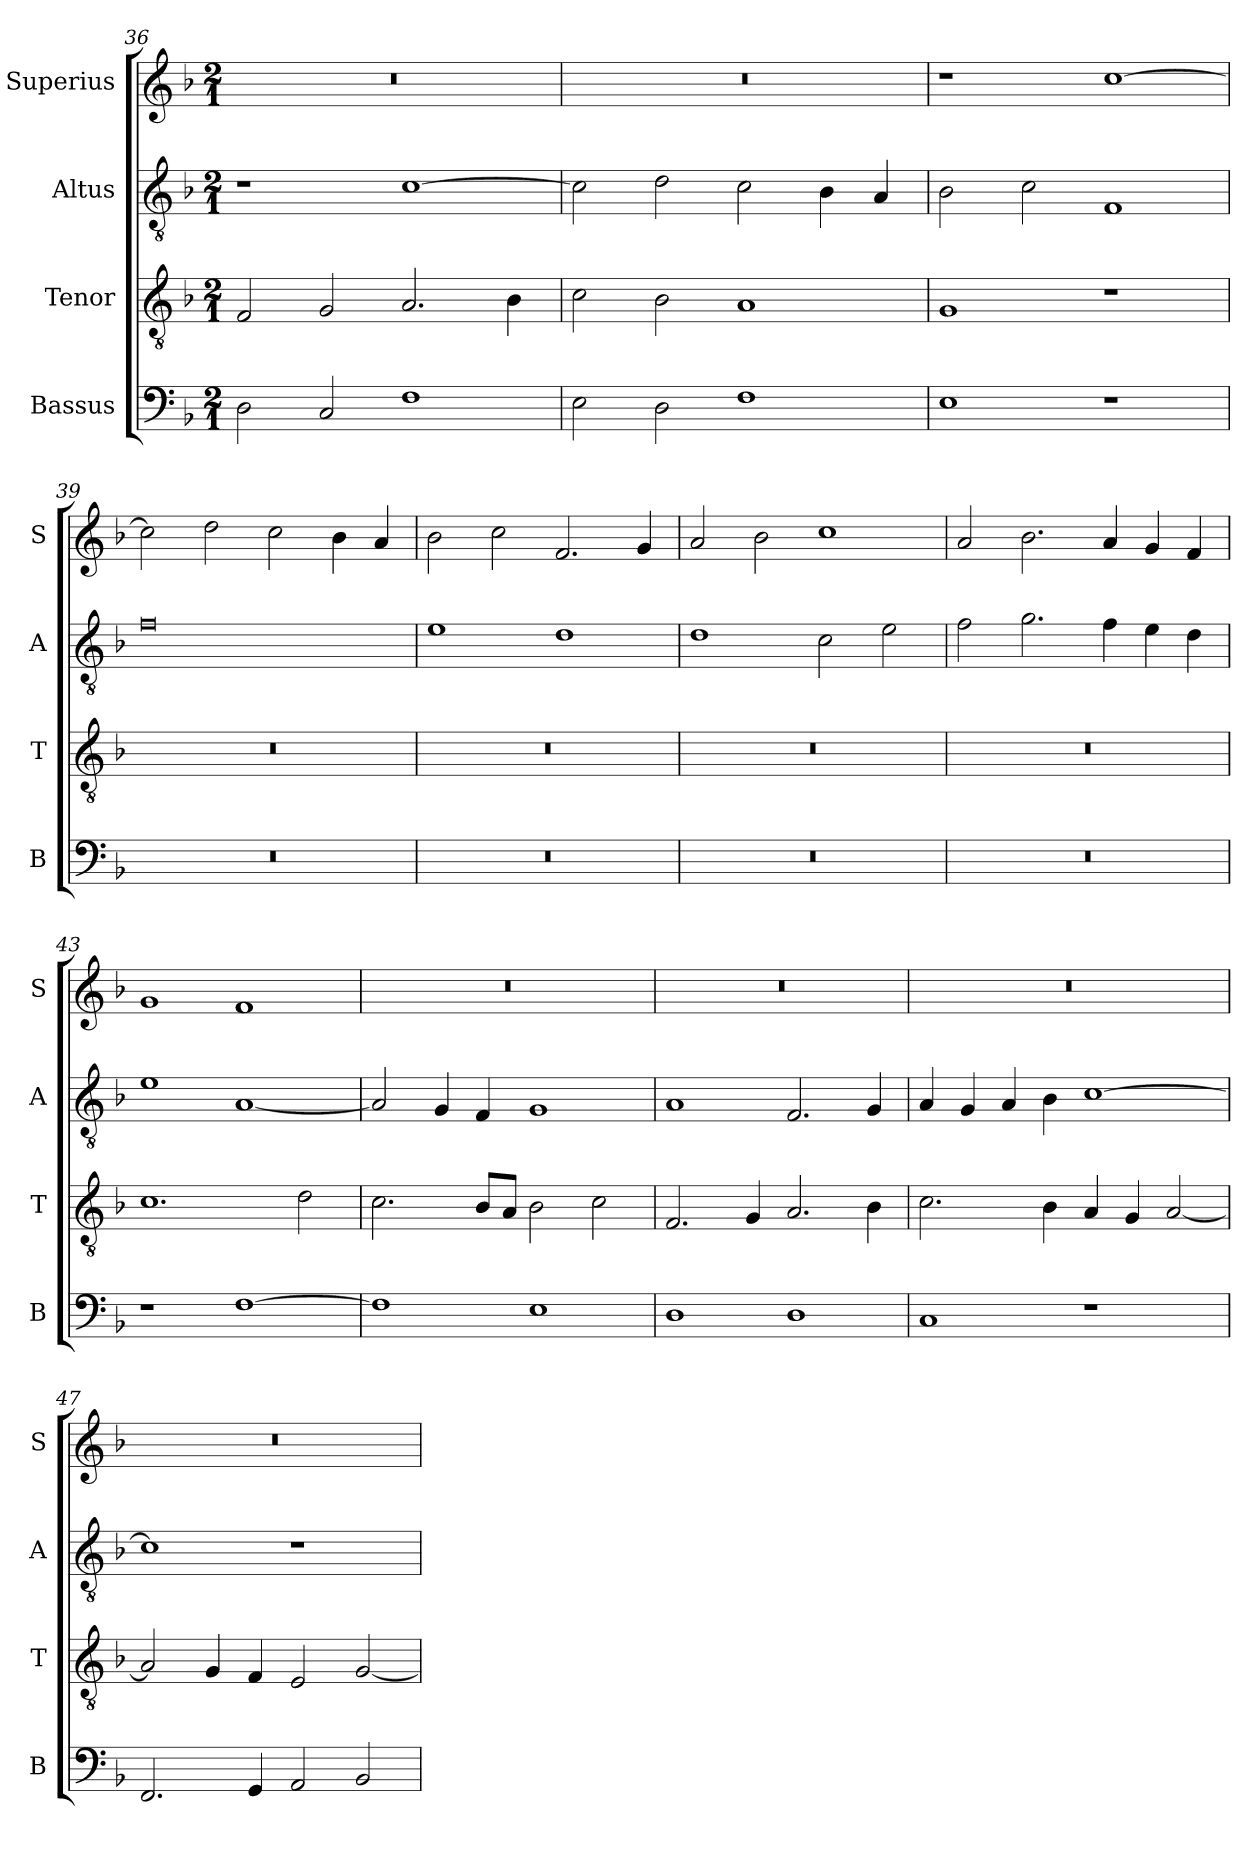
**kern	**kern	**kern	**kern
*part4	*part3	*part2	*part1
*staff4	*staff3	*staff2	*staff1
*I"Bassus	*I"Tenor	*I"Altus	*I"Superius
*I'B	*I'T	*I'A	*I'S
*clefF4	*clefGv2	*clefGv2	*clefG2
*k[b-]	*k[b-]	*k[b-]	*k[b-]
*F:	*F:	*F:	*F:
*M2/1	*M2/1	*M2/1	*M2/1
=36	=36	=36	=36
2D	2F	1r	0r
2C	2G	.	.
1F	2.A	[1c	.
.	4B-	.	.
=37	=37	=37	=37
2E	2c	2c]	0r
2D	2B-	2d	.
1F	1A	2c	.
.	.	4B-	.
.	.	4A	.
=38	=38	=38	=38
1E	1G	2B-	1r
.	.	2c	.
1r	1r	1F	[1cc
=39	=39	=39	=39
0r	0r	0f	2cc]
.	.	.	2dd
.	.	.	2cc
.	.	.	4b-
.	.	.	4a
=40	=40	=40	=40
0r	0r	1e	2b-
.	.	.	2cc
.	.	1d	2.f
.	.	.	4g
=41	=41	=41	=41
0r	0r	1d	2a
.	.	.	2b-
.	.	2c	1cc
.	.	2e	.
=42	=42	=42	=42
0r	0r	2f	2a
.	.	2.g	2.b-
.	.	4f	4a
.	.	4e	4g
.	.	4d	4f
=43	=43	=43	=43
1r	1.c	1e	1g
[1F	.	[1A	1f
.	2d	.	.
=44	=44	=44	=44
1F]	2.c	2A]	0r
.	.	4G	.
.	8B-L	4F	.
.	8AJ	.	.
1E	2B-	1G	.
.	2c	.	.
=45	=45	=45	=45
1D	2.F	1A	0r
.	4G	.	.
1D	2.A	2.F	.
.	4B-	4G	.
=46	=46	=46	=46
1C	2.c	4A	0r
.	.	4G	.
.	.	4A	.
.	4B-	4B-	.
1r	4A	[1c	.
.	4G	.	.
.	[2A	.	.
=47	=47	=47	=47
2.FF	2A]	1c]	0r
.	4G	.	.
4GG	4F	.	.
2AA	2E	1r	.
2BB-	[2G	.	.
=	=	=	=
*-	*-	*-	*-
